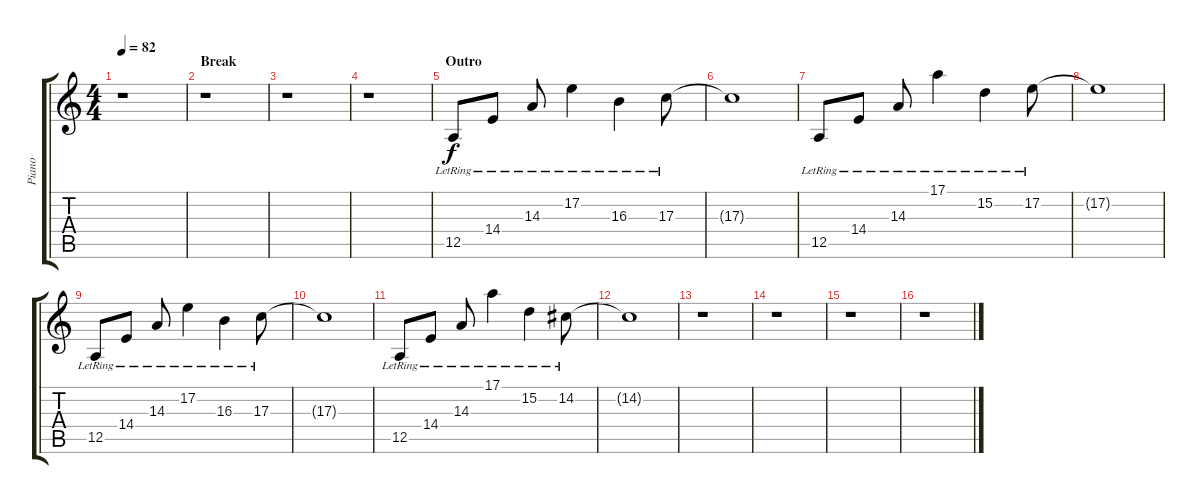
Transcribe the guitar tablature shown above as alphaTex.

\track ("Piano" "Piano") {instrument electricgrandpiano}
\staff {score tabs}
\tuning (E4 B3 G3 D3 A2 E2) {hide}
\ts (4 4)
\tempo 82
\clef g2
\ks c
r.1{dy f} |
\section ("" "Break")
r.1 |
r.1 |
r.1 |
\section ("" "Outro")
12.5{lr}.8 14.4{lr}.8 14.3{lr}.8 17.2{lr}.4 16.3{lr}.4 17.3{lr}.8 |
17.3{t}.1 |
12.5{lr}.8 14.4{lr}.8 14.3{lr}.8 17.1{lr}.4 15.2{lr}.4 17.2{lr}.8 |
17.2{t}.1 |
12.5{lr}.8 14.4{lr}.8 14.3{lr}.8 17.2{lr}.4 16.3{lr}.4 17.3{lr}.8 |
17.3{t}.1 |
12.5{lr}.8 14.4{lr}.8 14.3{lr}.8 17.1{lr}.4 15.2{lr}.4 14.2{lr}.8 |
14.2{t}.1 |
r.1 |
r.1 |
r.1 |
r.1
